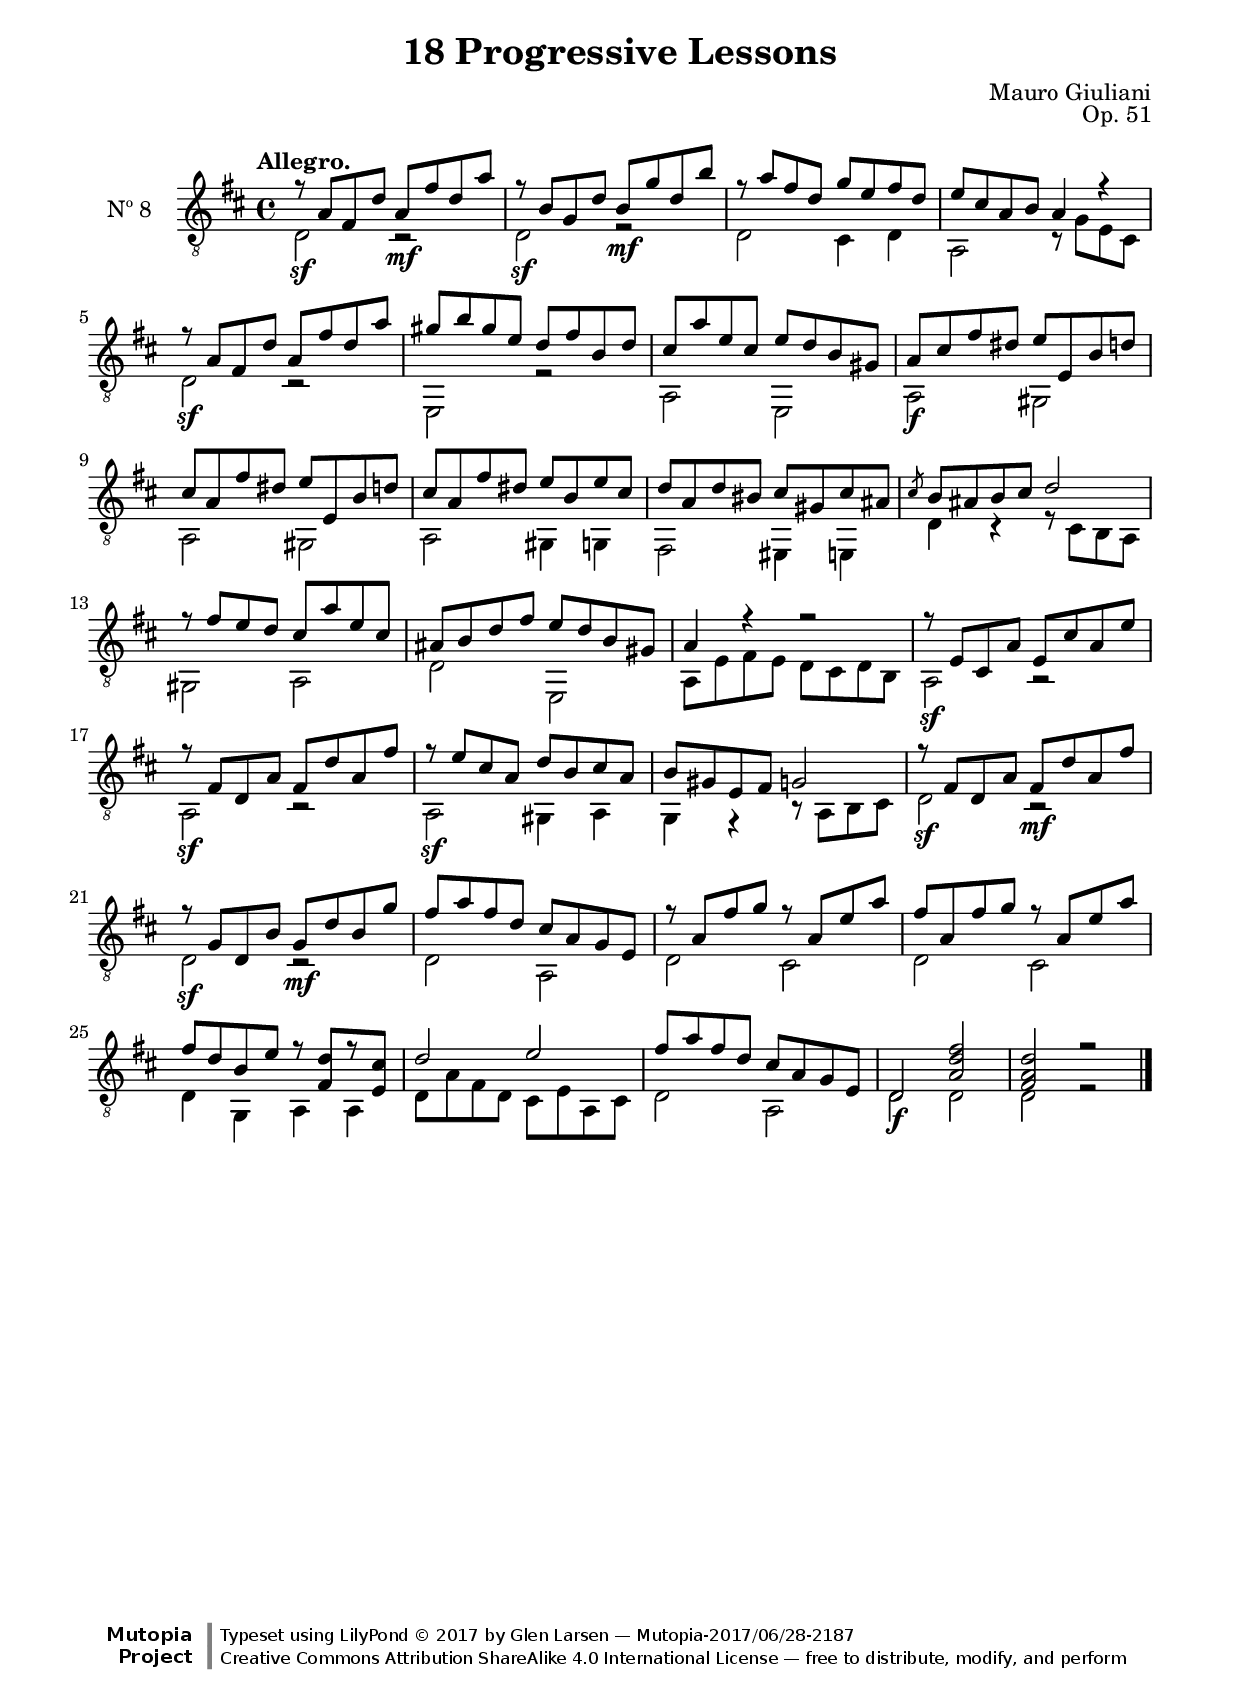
\version "2.19.51"

\header {
  title = "18 Progressive Lessons"
  composer = "Mauro Giuliani"
  opus = "Op. 51"
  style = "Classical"
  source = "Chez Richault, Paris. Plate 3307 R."
  date = "c.1827"
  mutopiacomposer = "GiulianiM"
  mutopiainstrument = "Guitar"
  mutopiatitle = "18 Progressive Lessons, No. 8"
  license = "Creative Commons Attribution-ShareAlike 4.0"
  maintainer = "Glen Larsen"
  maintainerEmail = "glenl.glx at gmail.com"

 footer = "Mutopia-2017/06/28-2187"
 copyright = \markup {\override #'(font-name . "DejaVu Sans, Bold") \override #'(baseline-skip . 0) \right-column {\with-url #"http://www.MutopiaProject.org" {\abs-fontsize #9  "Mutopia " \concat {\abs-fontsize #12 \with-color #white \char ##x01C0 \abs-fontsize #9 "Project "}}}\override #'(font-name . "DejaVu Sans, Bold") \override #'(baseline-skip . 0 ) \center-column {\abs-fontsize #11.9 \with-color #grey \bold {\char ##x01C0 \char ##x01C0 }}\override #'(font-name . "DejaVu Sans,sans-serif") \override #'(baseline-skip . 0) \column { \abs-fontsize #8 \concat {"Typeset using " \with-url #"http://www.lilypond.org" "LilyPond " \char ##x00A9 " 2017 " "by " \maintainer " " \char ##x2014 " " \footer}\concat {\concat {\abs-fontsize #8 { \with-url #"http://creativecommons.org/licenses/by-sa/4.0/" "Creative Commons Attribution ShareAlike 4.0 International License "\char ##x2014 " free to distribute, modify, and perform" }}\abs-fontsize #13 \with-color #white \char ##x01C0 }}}
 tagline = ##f
}

\paper {
  line-width = 18.0\cm
  top-margin = 4\mm
  top-markup-spacing.basic-distance = #6
  markup-system-spacing.basic-distance = #10
  top-system-spacing.basic-distance = #12
  last-bottom-spacing.padding = #2
}

% mbreak = { \break }
mbreak = {} % {\break}

eightT = \fixed c' {
  \voiceOne
  \set fingeringOrientations = #'(up)
  \override Fingering.add-stem-support = ##t
  \override DynamicTextSpanner.style = #'none

  r8\sf a, fis, d a,\mf fis d a |
  r8\sf b, g, d b,\mf g d b |
  r8 a fis d g e fis d |
  e8 cis a, b, a,4 r |

  \mbreak
  r8\sf a, fis, d a, fis d a |
  gis8 b gis e d fis b, d |
  cis8 a e cis e d b, gis, |
  a,8\f cis fis dis e e, b, d |
  cis8 a, fis dis e e, b, d |

  \mbreak
  cis8 a, fis dis e b, e cis |
  d8 a, d bis, cis gis, cis ais, |
  \slashedGrace{cis8} b,8 ais, b, cis d2 |
  r8 fis8 e d cis a e cis |
  ais,8 b, d fis e d b, gis, |

  \mbreak
  a,4 r r2 |
  r8\sf e, cis, a, e, cis a, e |
  r8\sf fis, d, a, fis, d a, fis |
  r8\sf e cis a, d b, cis a, |
  b,8 gis, e, fis, g,2 |

  \mbreak
  r8\sf fis, d, a, fis,\mf d a, fis |
  r8\sf g, d, b, g,\mf d b, g |
  fis8 a fis d cis a, g, e, |
  r8 a, fis g r a, e a |

  \mbreak
  fis8 a, fis g r a, e a |
  fis8 d b, e r <fis, d>8[ r <e, cis>8] |
  d2 e |
  fis8 a fis d cis a, g, e, |
  d,2\f <a, d fis> |
  <fis, a, d>2 r |

  \bar "|."
}


eightB = \fixed c {
  \voiceTwo

  d2 r |
  d2 r |
  d2 cis4 d |
  a,2 r8 g e cis |

  d2 r |
  e,2 r |
  a,2 e, |
  a,2 gis, |
  a,2 gis, |

  a,2 gis,4 g, |
  fis,2 eis,4 e, |
  d4 r r8 cis b, a, |
  gis,2 a, |
  d2 e, |

  a,8 e fis e d cis d b, |
  a,2 r |
  a,2 r |
  a,2 gis,4 a, |
  g,4 r r8 a, b, cis |

  d2 r |
  d2 r |
  d2 a, |
  d2 cis |

  d2 cis |
  d4 g, a, a, |
  d8 a fis d cis e a, cis |
  d2 a, |
  d2 d |
  d2 r |
}


eight = {
  <<
    \clef "treble_8"
    \time 4/4 \key d \major
    \tempo "Allegro."
    \new Voice = "Etude 8 treble" \eightT
    \new Voice = "Etude 8 bass" \eightB
  >>
}

eight_tabs = \new TabStaff {
  <<
    \clef "moderntab"
    \time 3/4 \key d \major
    \new TabVoice = "Etude 8 treble" \eightT
    \new TabVoice = "Etude 8 bass" \eightB
  >>
}

\score {
  <<
    \new Staff = "midi-guitar" \with {
      midiInstrument = #"acoustic guitar (nylon)"
      instrumentName = #"Nº 8"
      \mergeDifferentlyDottedOn
      \mergeDifferentlyHeadedOn
    } <<
      \eight
    >>
    % \eight_tabs
  >>
  \layout {}
  \midi {
    \context { \TabStaff \remove "Staff_performer" }
    \tempo 4 = 110
  }
}
